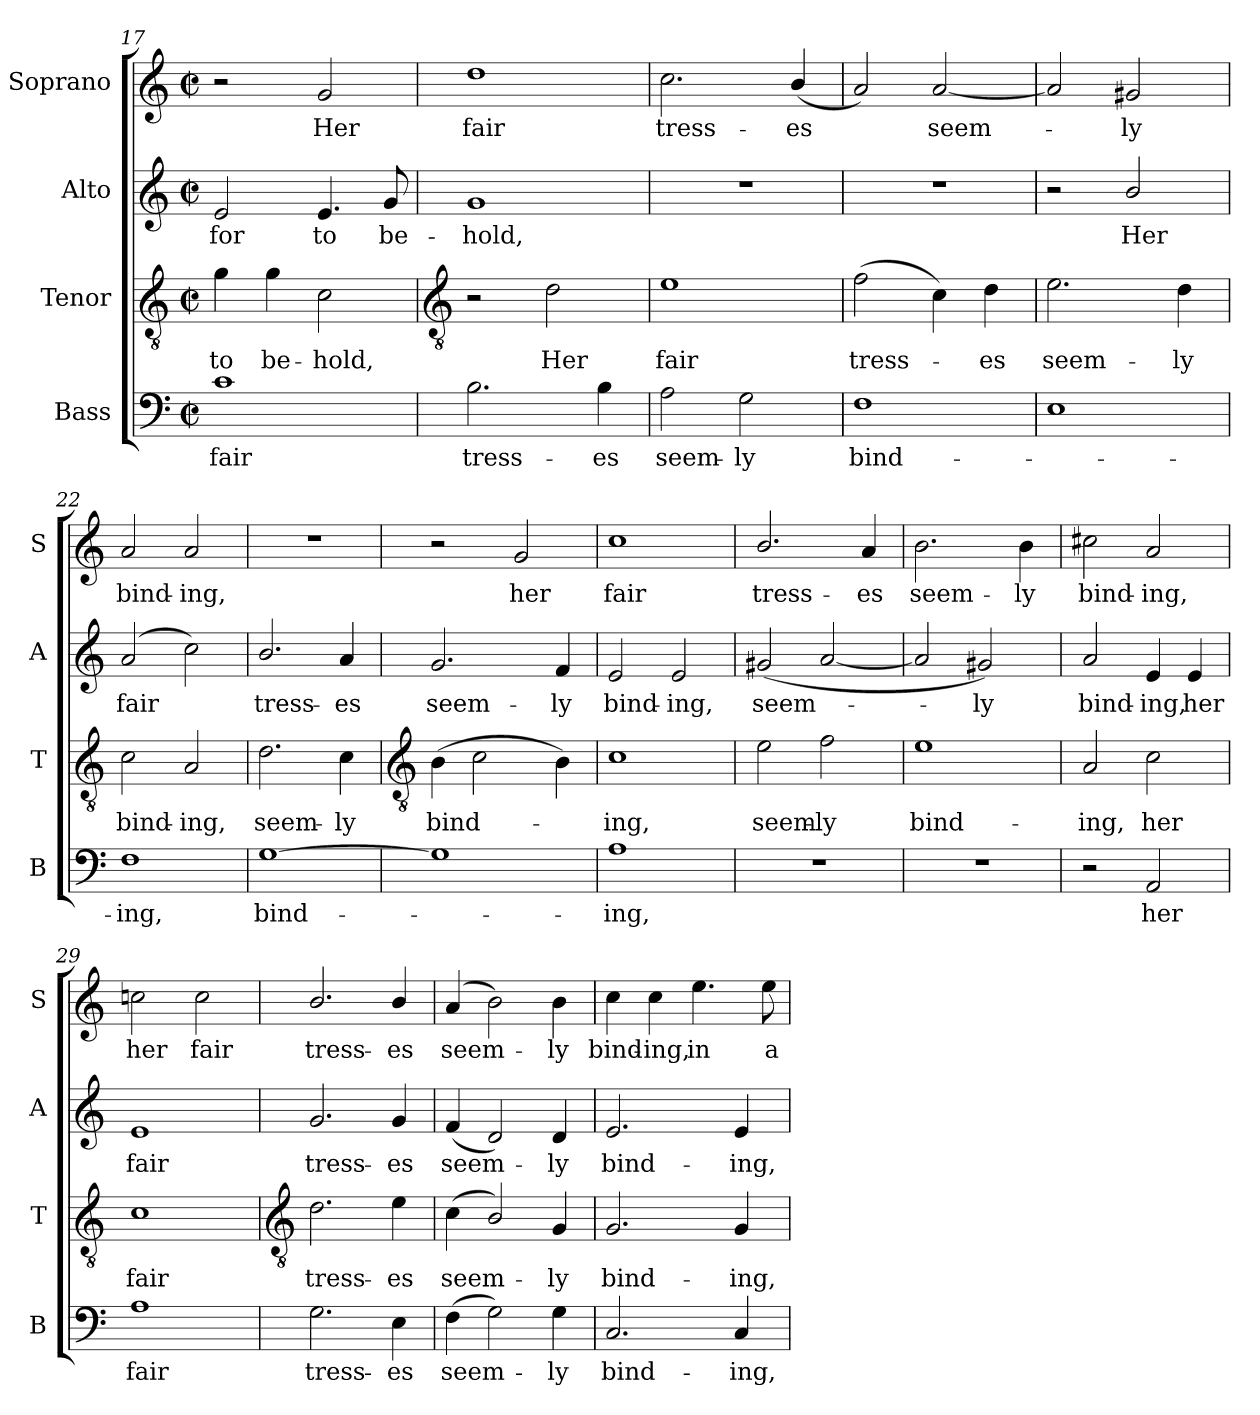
**kern	**text	**kern	**text	**kern	**text	**kern	**text
*part4	*part4	*part3	*part3	*part2	*part2	*part1	*part1
*staff4	*staff4	*staff3	*staff3	*staff2	*staff2	*staff1	*staff1
*I"Bass	*	*I"Tenor	*	*I"Alto	*	*I"Soprano	*
*I'B	*	*I'T	*	*I'A	*	*I'S	*
*clefF4	*	*clefGv2	*	*clefG2	*	*clefG2	*
*k[]	*	*k[]	*	*k[]	*	*k[]	*
*C:	*	*C:	*	*C:	*	*C:	*
*M2/2	*	*M2/2	*	*M2/2	*	*M2/2	*
*met(c|)	*	*met(c|)	*	*met(c|)	*	*met(c|)	*
=17	=17	=17	=17	=17	=17	=17	=17
!	!LO:LY:b	!	!LO:LY:b	!	!LO:LY:b	!	!
1c	fair	4g	to	2e	for	2r	.
!	!	!	!LO:LY:b	!	!	!	!
.	.	4g	be-	.	.	.	.
!	!	!	!LO:LY:b	!	!LO:LY:b	!	!LO:LY:b
.	.	2c	-hold,	4.e	to	2g	Her
!	!	!	!	!	!LO:LY:b	!	!
.	.	.	.	8g	be-	.	.
!!LO:LB:g=z
=18	=18	=18	=18	=18	=18	=18	=18
*	*	*clefGv2	*	*	*	*	*
!	!LO:LY:b	!	!	!	!LO:LY:b	!	!LO:LY:b
2.B	tress-	2r	.	1g	-hold,	1dd	fair
!	!	!	!LO:LY:b	!	!	!	!
.	.	2d	Her	.	.	.	.
!	!LO:LY:b	!	!	!	!	!	!
4B	-es	.	.	.	.	.	.
=19	=19	=19	=19	=19	=19	=19	=19
!	!LO:LY:b	!	!LO:LY:b	!	!	!	!LO:LY:b
2A	seem-	1e	fair	1r	.	2.cc	tress-
!	!LO:LY:b	!	!	!	!	!	!
2G	-ly	.	.	.	.	.	.
!	!	!	!	!	!	!	!LO:LY:b
.	.	.	.	.	.	(<4b/	-es
=20	=20	=20	=20	=20	=20	=20	=20
!	!LO:LY:b	!	!LO:LY:b	!	!	!	!
1F	bind-	(>2f	tress-	1r	.	2a)	.
!	!	!	!	!	!	!	!LO:LY:b
.	.	4c)	.	.	.	[2a	seem-
!	!	!	!LO:LY:b	!	!	!	!
.	.	4d	es	.	.	.	.
=21	=21	=21	=21	=21	=21	=21	=21
!	!	!	!LO:LY:b	!	!	!	!
1E	.	2.e	seem-	2r	.	2a]	.
!	!	!	!	!	!LO:LY:b	!	!LO:LY:b
.	.	.	.	2b/	Her	2g#X	ly
!	!	!	!LO:LY:b	!	!	!	!
.	.	4d	-ly	.	.	.	.
=22	=22	=22	=22	=22	=22	=22	=22
!	!LO:LY:b	!	!LO:LY:b	!	!LO:LY:b	!	!LO:LY:b
1F	ing,	2c	bind-	(<2a	fair	2a	bind-
!	!	!	!LO:LY:b	!	!	!	!LO:LY:b
.	.	2A	-ing,	2cc)	.	2a	-ing,
=23	=23	=23	=23	=23	=23	=23	=23
!	!LO:LY:b	!	!LO:LY:b	!	!LO:LY:b	!	!
[1G	bind-	2.d	seem-	2.b/	tress-	1r	.
!	!	!	!LO:LY:b	!	!LO:LY:b	!	!
.	.	4c	-ly	4a	-es	.	.
!!LO:LB:g=z
=24	=24	=24	=24	=24	=24	=24	=24
*	*	*clefGv2	*	*	*	*	*
!	!	!	!LO:LY:b	!	!LO:LY:b	!	!
1G]	.	(>4B	bind-	2.g	seem-	2r	.
.	.	2c	.	.	.	.	.
!	!	!	!	!	!	!	!LO:LY:b
.	.	.	.	.	.	2g	her
!	!	!	!	!	!LO:LY:b	!	!
.	.	4B)	.	4f	-ly	.	.
=25	=25	=25	=25	=25	=25	=25	=25
!	!LO:LY:b	!	!LO:LY:b	!	!LO:LY:b	!	!LO:LY:b
1A	ing,	1c	ing,	2e	bind-	1cc	fair
!	!	!	!	!	!LO:LY:b	!	!
.	.	.	.	2e	-ing,	.	.
=26	=26	=26	=26	=26	=26	=26	=26
!	!	!	!LO:LY:b	!	!LO:LY:b	!	!LO:LY:b
1r	.	2e	seem-	(<2g#X	seem-	2.b/	tress-
!	!	!	!LO:LY:b	!	!	!	!
.	.	2f	-ly	[2a	.	.	.
!	!	!	!	!	!	!	!LO:LY:b
.	.	.	.	.	.	4a	-es
=27	=27	=27	=27	=27	=27	=27	=27
!	!	!	!LO:LY:b	!	!	!	!LO:LY:b
1r	.	1e	bind-	2a]	.	2.b	seem-
!	!	!	!	!	!LO:LY:b	!	!
.	.	.	.	2g#X)	ly	.	.
!	!	!	!	!	!	!	!LO:LY:b
.	.	.	.	.	.	4b	-ly
=28	=28	=28	=28	=28	=28	=28	=28
!	!	!	!LO:LY:b	!	!LO:LY:b	!	!LO:LY:b
2r	.	2A	-ing,	2a	bind-	2cc#X	bind-
!	!LO:LY:b	!	!LO:LY:b	!	!LO:LY:b	!	!LO:LY:b
2AA	her	2c	her	4e	-ing,	2a	-ing,
!	!	!	!	!	!LO:LY:b	!	!
.	.	.	.	4e	her	.	.
=29	=29	=29	=29	=29	=29	=29	=29
!	!LO:LY:b	!	!LO:LY:b	!	!LO:LY:b	!	!LO:LY:b
1A	fair	1c	fair	1e	fair	2ccn	her
!	!	!	!	!	!	!	!LO:LY:b
.	.	.	.	.	.	2cc	fair
!!LO:LB:g=z
=30	=30	=30	=30	=30	=30	=30	=30
*	*	*clefGv2	*	*	*	*	*
!	!LO:LY:b	!	!LO:LY:b	!	!LO:LY:b	!	!LO:LY:b
2.G	tress-	2.d	tress-	2.g	tress-	2.b/	tress-
!	!LO:LY:b	!	!LO:LY:b	!	!LO:LY:b	!	!LO:LY:b
4E	-es	4e	-es	4g	-es	4b/	-es
=31	=31	=31	=31	=31	=31	=31	=31
!	!LO:LY:b	!	!LO:LY:b	!	!LO:LY:b	!	!LO:LY:b
(>4F	seem-	(<4c	seem-	(<4f	seem-	(<4a	seem-
2G)	.	2B/)	.	2d)	.	2b)	.
!	!LO:LY:b	!	!LO:LY:b	!	!LO:LY:b	!	!LO:LY:b
4G	ly	4G	ly	4d	ly	4b	ly
=32	=32	=32	=32	=32	=32	=32	=32
!	!LO:LY:b	!	!LO:LY:b	!	!LO:LY:b	!	!LO:LY:b
2.C	bind-	2.G	bind-	2.e	bind-	4cc	bind-
!	!	!	!	!	!	!	!LO:LY:b
.	.	.	.	.	.	4cc	-ing,
!	!	!	!	!	!	!	!LO:LY:b
.	.	.	.	.	.	4.ee	in
!	!LO:LY:b	!	!LO:LY:b	!	!LO:LY:b	!	!
4C	-ing,	4G	-ing,	4e	-ing,	.	.
!	!	!	!	!	!	!	!LO:LY:b
.	.	.	.	.	.	8ee	a
=	=	=	=	=	=	=	=
*-	*-	*-	*-	*-	*-	*-	*-
